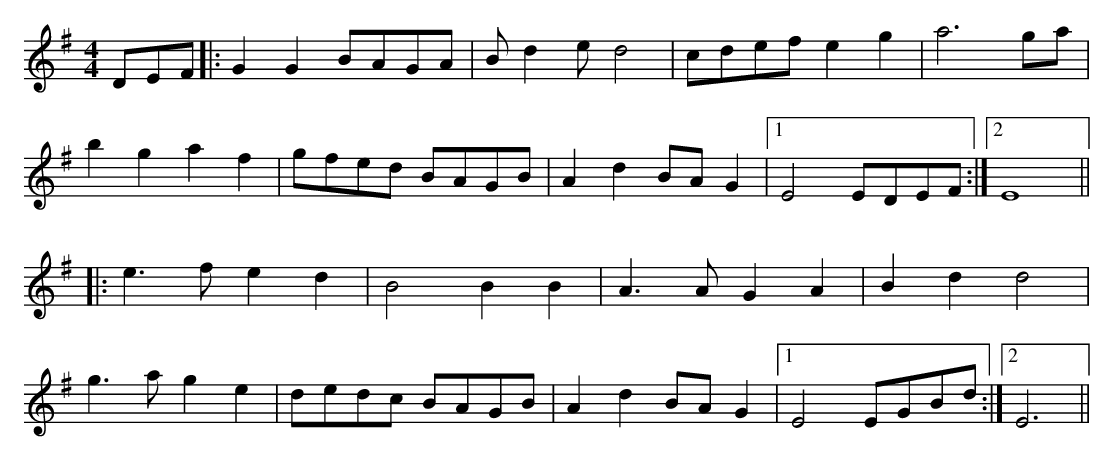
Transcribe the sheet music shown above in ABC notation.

X:1
M:4/4
K:G
DEF|:G2G2BAGA|Bd2ed4|cdefe2g2|a6ga|
b2g2a2f2|gfed BAGB|A2d2BAG2|1 E4EDEF:|2 E8||
|:e3fe2d2|B4B2B2|A3AG2A2|B2d2d4|
g3ag2e2|dedc BAGB|A2d2BAG2|1 E4EGBd:|2 E6||
